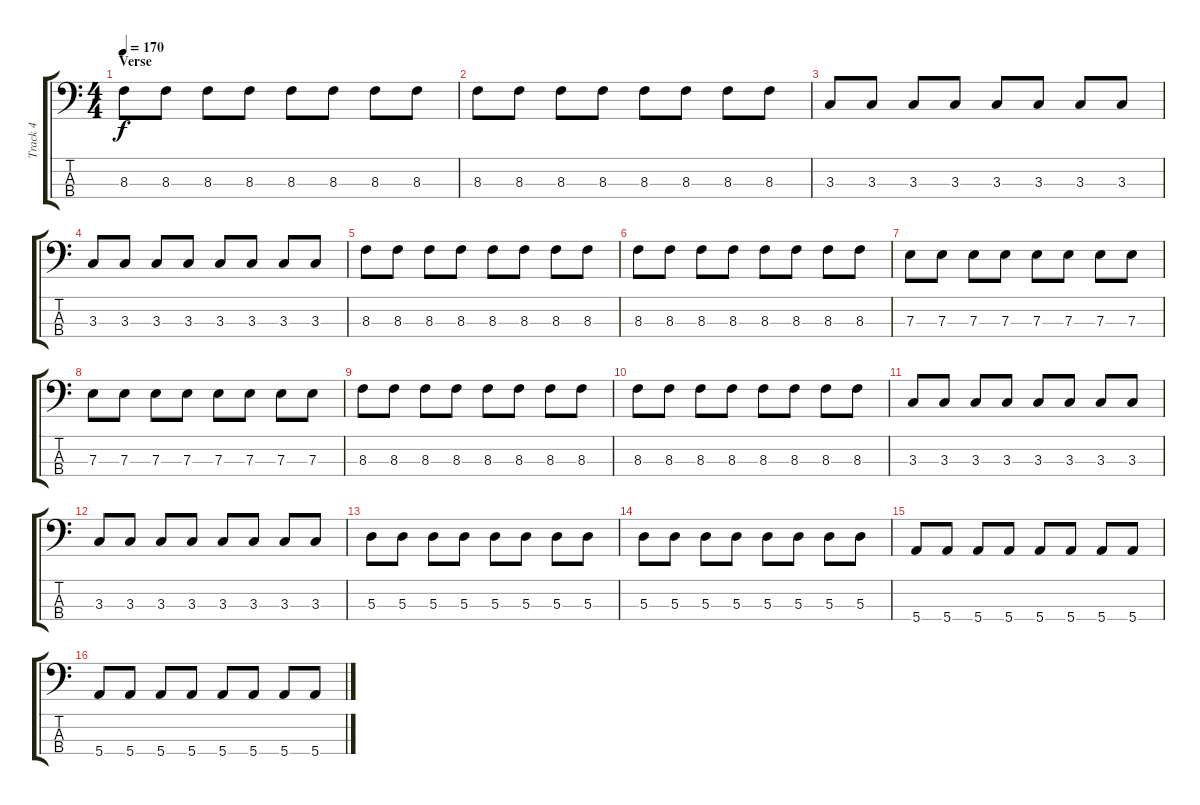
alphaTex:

\track ("Track 4" "Track 4") {instrument electricbassfinger}
\staff {score tabs}
\tuning (G2 D2 A1 E1) {hide}
\ts (4 4)
\section ("" "Verse")
\tempo 170
\clef f4
\ks c
8.3.8{dy f} 8.3.8 8.3.8 8.3.8 8.3.8 8.3.8 8.3.8 8.3.8 |
8.3.8 8.3.8 8.3.8 8.3.8 8.3.8 8.3.8 8.3.8 8.3.8 |
3.3.8 3.3.8 3.3.8 3.3.8 3.3.8 3.3.8 3.3.8 3.3.8 |
3.3.8 3.3.8 3.3.8 3.3.8 3.3.8 3.3.8 3.3.8 3.3.8 |
8.3.8 8.3.8 8.3.8 8.3.8 8.3.8 8.3.8 8.3.8 8.3.8 |
8.3.8 8.3.8 8.3.8 8.3.8 8.3.8 8.3.8 8.3.8 8.3.8 |
7.3.8 7.3.8 7.3.8 7.3.8 7.3.8 7.3.8 7.3.8 7.3.8 |
7.3.8 7.3.8 7.3.8 7.3.8 7.3.8 7.3.8 7.3.8 7.3.8 |
8.3.8 8.3.8 8.3.8 8.3.8 8.3.8 8.3.8 8.3.8 8.3.8 |
8.3.8 8.3.8 8.3.8 8.3.8 8.3.8 8.3.8 8.3.8 8.3.8 |
3.3.8 3.3.8 3.3.8 3.3.8 3.3.8 3.3.8 3.3.8 3.3.8 |
3.3.8 3.3.8 3.3.8 3.3.8 3.3.8 3.3.8 3.3.8 3.3.8 |
5.3.8 5.3.8 5.3.8 5.3.8 5.3.8 5.3.8 5.3.8 5.3.8 |
5.3.8 5.3.8 5.3.8 5.3.8 5.3.8 5.3.8 5.3.8 5.3.8 |
5.4.8 5.4.8 5.4.8 5.4.8 5.4.8 5.4.8 5.4.8 5.4.8 |
5.4.8 5.4.8 5.4.8 5.4.8 5.4.8 5.4.8 5.4.8 5.4.8
